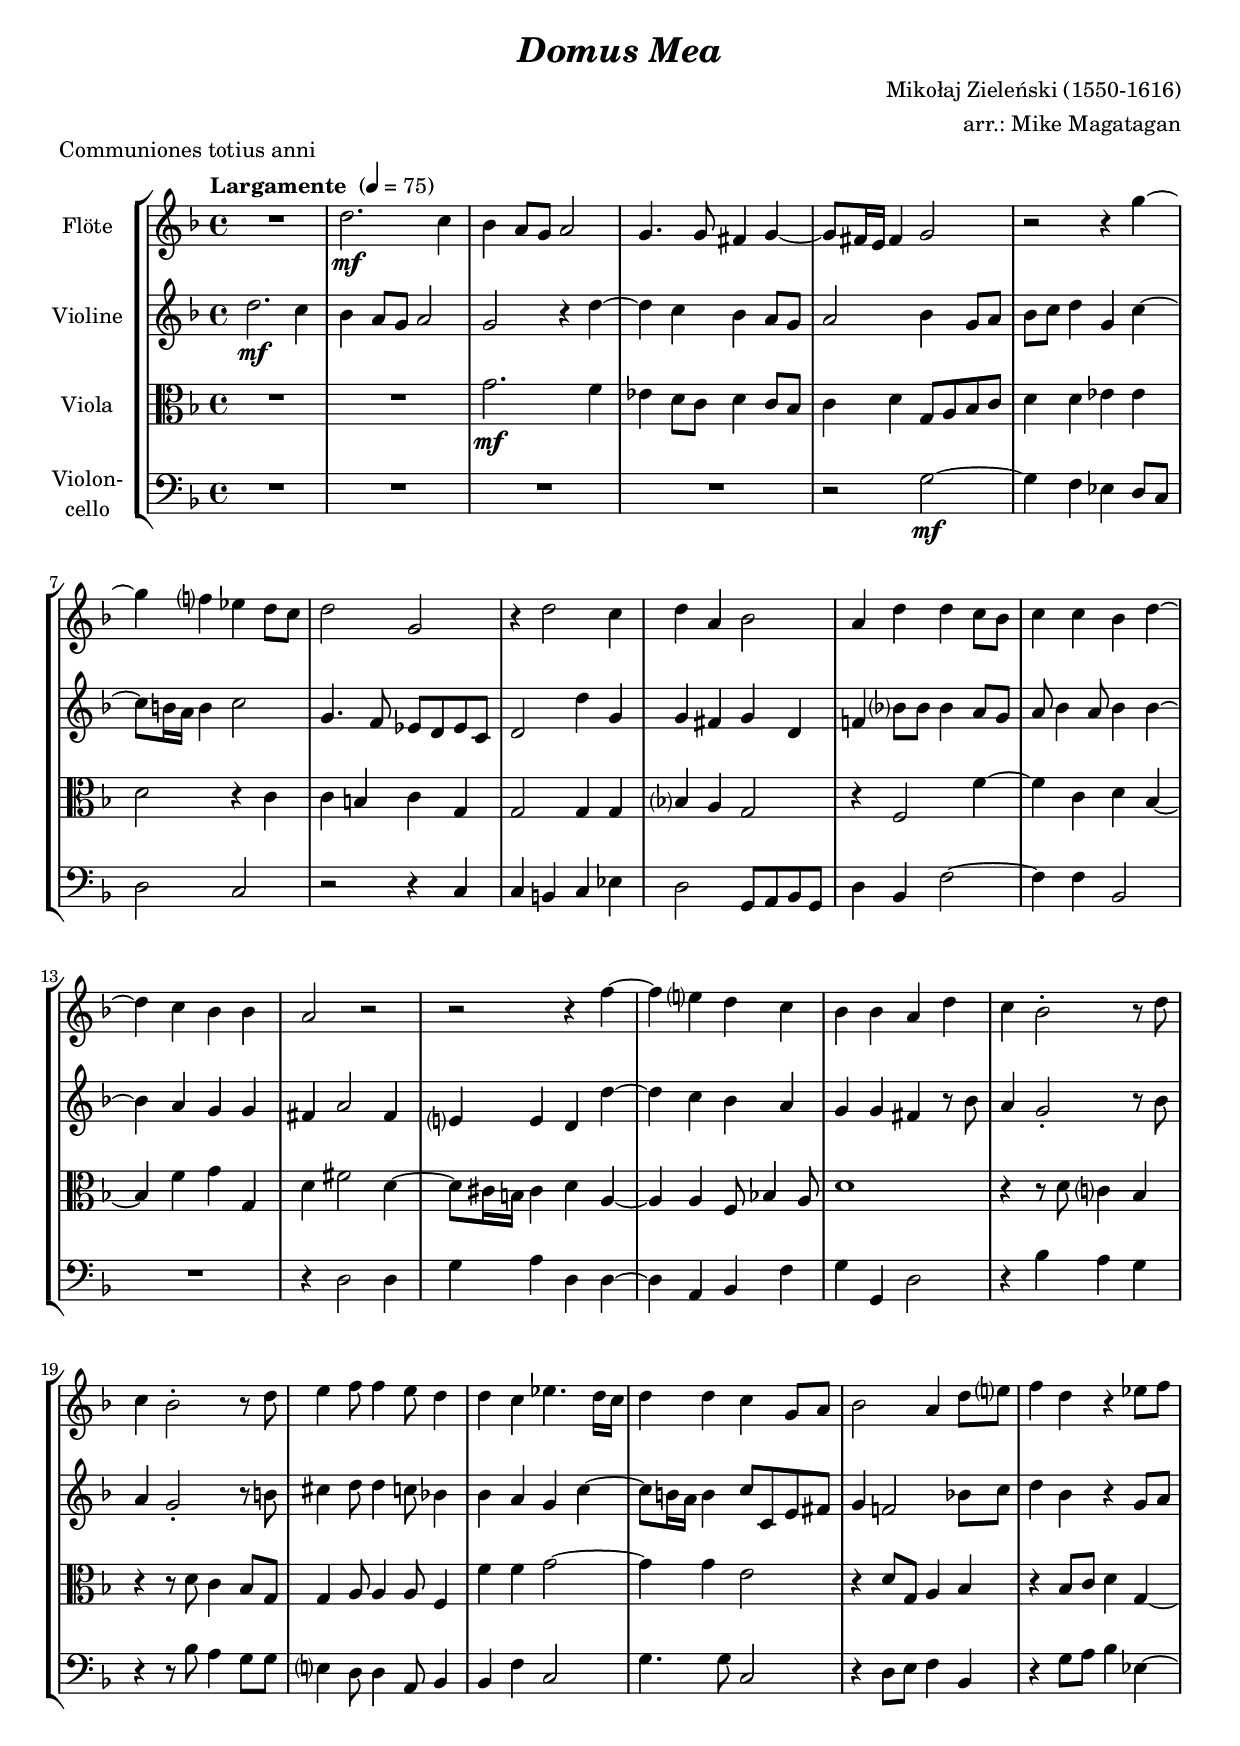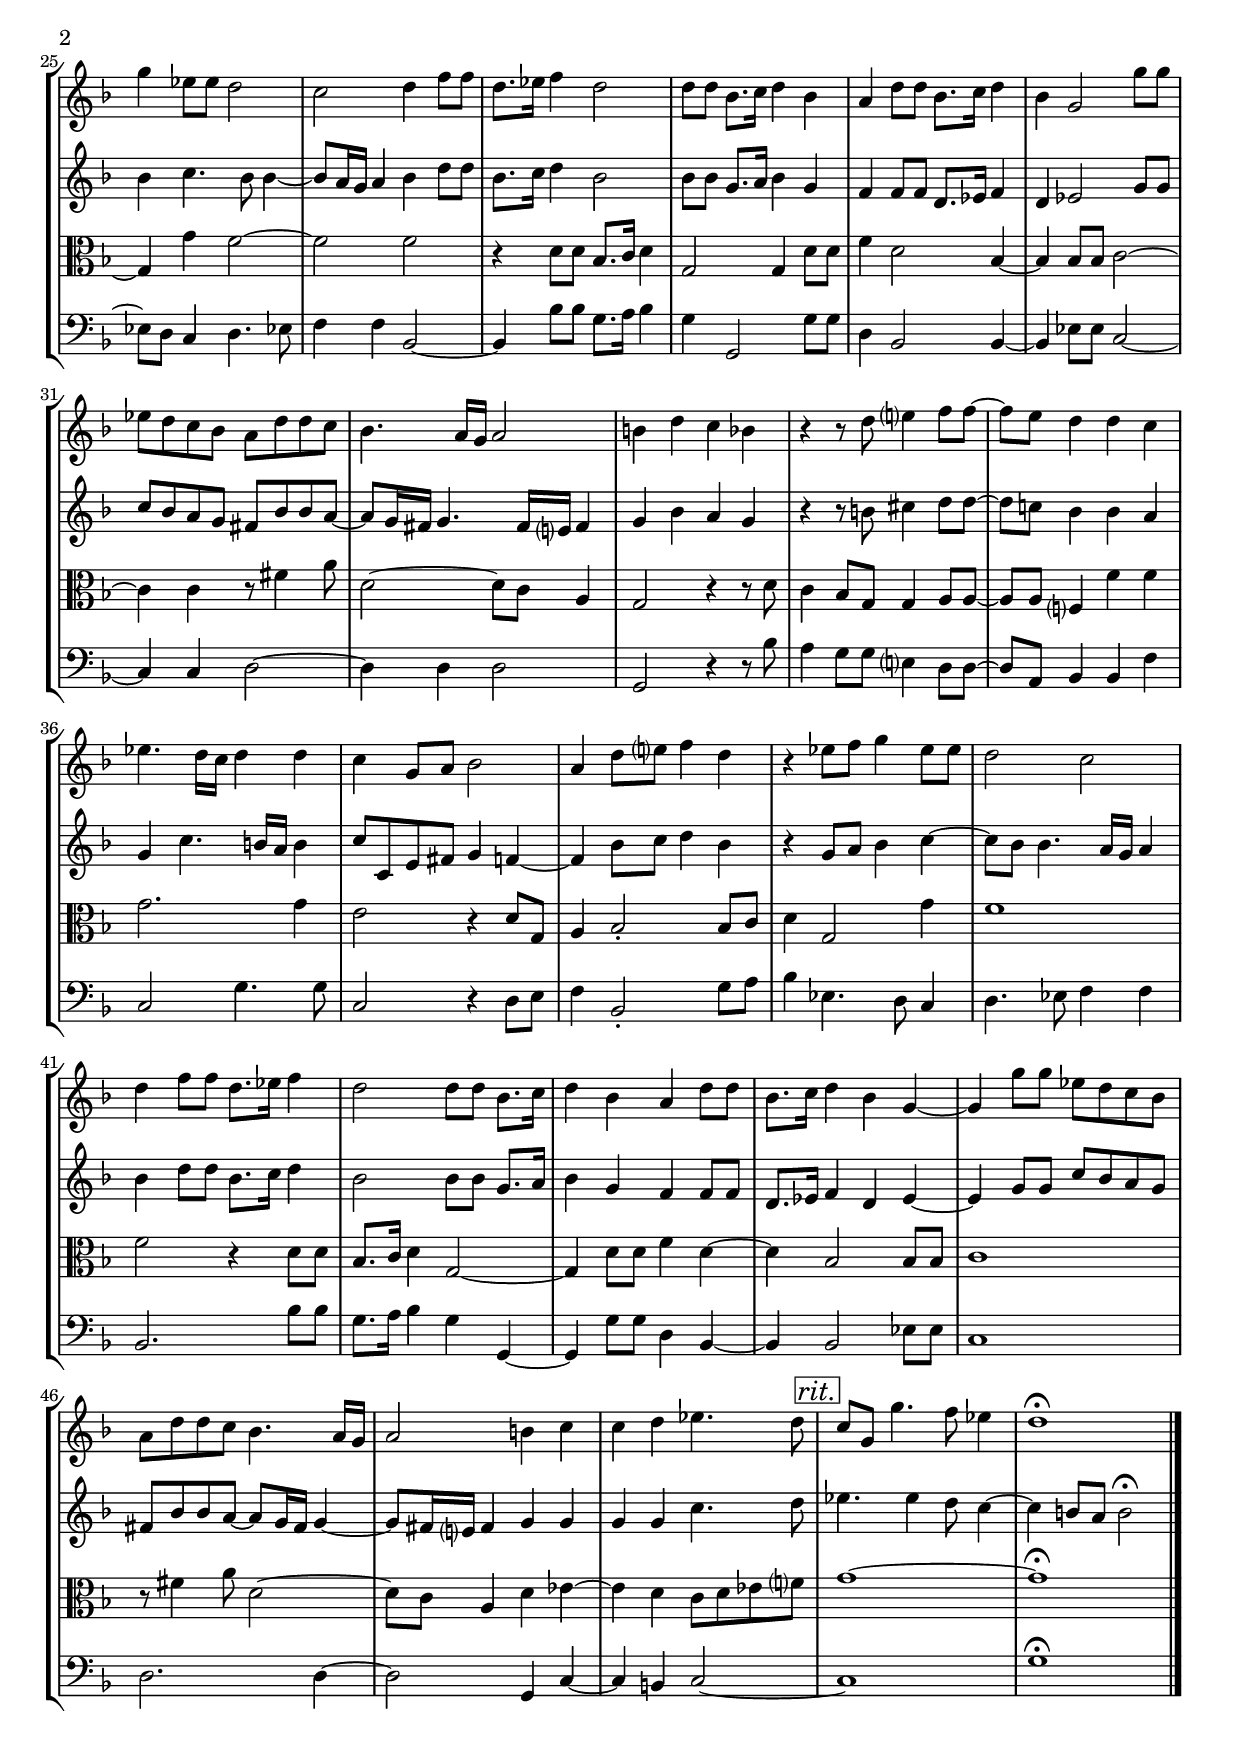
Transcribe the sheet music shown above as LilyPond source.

\version "2.18.2"
\include "deutsch.ly"
  
#(set-global-staff-size 19)

\header {
  title     = \markup \bold \italic "Domus Mea"
  composer  = "Mikołaj Zieleński (1550-1616)"
  arranger  = "arr.: Mike Magatagan"
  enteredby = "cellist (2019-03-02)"
  piece     = "Communiones totius anni"
}

voiceconsts = {
  \key f \major
  \time 4/4
  \clef "treble"
%  \numericTimeSignature
  \compressFullBarRests
  % Set default beaming for all staves
% \set Timing.beamExceptions = #'()
% \set Timing.baseMoment     = #(ly:make-moment 1 4)
% \set Timing.beatStructure  = #'(1 1 1)
  \tempo "Largamente " 4=75
}

micl = "clarinet"
mifl = "flute"
miob = "oboe"
mifh = "french horn"
misx = "tenor sax"
mist = "string ensemble 1"
miba = "cello"
mivl = "violin"
miva = "viola"

rit = \mark \markup \box \italic "rit."

va = \relative c'' {
  \voiceconsts

  R1
  d2.\mf c4
  b a8 g a2
  g4. g8 fis4 g~
  g8 fis16 e fis4 g2
  r r4 g'~
  g f? es d8 c
  d2 g,

  r4 d'2 c4
  d a b2
  a4 d d c8 b
  c4 c b d~
  d c b b
  a2 r
  r r4 f'~
  f e? d c
  b b a d

  c b2-. r8 d
  c4 b2-. r8 d
  e4 f8 f4 e8 d4
  d c es4. d16 c
  d4 d c g8 a
  b2 a4 d8 e?
  f4 d r es8 f

  g4 es8 es d2
  c d4 f8 f
  d8. es16 f4 d2
  d8 d b8. c16 d4 b
  a d8 d b8. c16 d4
  b g2 g'8 g
  es d c b a d d c

  b4. a16 g a2
  h4 d c b
  r r8 d e?4 f8 f~
  f e d4 d c
  es4. d16 c d4 d
  c g8 a b2
  a4 d8 e? f4 d

  r es8 f g4 es8 es
  d2 c
  d4 f8 f d8. es16 f4
  d2 d8 d b8. c16
  d4 b a d8 d
  b8. c16 d4 b g~

  g g'8 g es d c b
  a d d c b4. a16 g
  a2 h4 c
  c d es4. d8 \rit
  c g g'4. f8 es4
  d1\fermata \bar "|."
}

vb = \relative c'' {
  \voiceconsts

  d2.\mf c4
  b a8 g a2
  g r4 d'~
  d c b a8 g
  a2 b4 g8 a
  b c d4 g, c~
  c8 h16 a h4 c2

  g4. f8 es d es c
  d2 d'4 g,
  g fis g d
  f! b?8 b b4 a8 g
  a b4 a8 b4 b~
  b a g g
  fis a2 fis4

  e? e d d'~
  d c b a
  g g fis r8 b
  a4 g2-. r8 b
  a4 g2-. r8 h
  cis4 d8 d4 c8 b!4
  b a g c~

  c8 h16 a h4 c8 c, e fis
  g4 f!2 b!8 c
  d4 b r g8 a
  b4 c4. b8 b4~
  b8 a16 g a4 b d8 d
  b8. c16 d4 b2

  b8 b g8. a16 b4 g
  f f8 f d8. es16 f4
  d es2 g8 g
  c b a g fis b b a~
  a g16 fis g4. fis16 e? fis4
  g b a g

  r r8 h cis4 d8 d~
  d c! b4 b a
  g c4. h16 a h4
  c8 c, e fis g4 f~
  f b8 c d4 b
  r g8 a b4 c~

  c8 b b4. a16 g a4
  b d8 d b8. c16 d4
  b2 b8 b g8. a16
  b4 g f f8 f
  d8. es16 f4 d es~
  es g8 g c b a g

  fis b b a~ a g16 fis g4~
  g8 fis16 e? fis4 g g
  g g c4. d8 \rit
  es4. es4 d8 c4~
  c h8 a h2\fermata \bar "|."
}

vc = \relative c'' {
  \voiceconsts
  \clef "alto"

  R1*2
  g2.\mf f4
  es d8 c d4 c8 b
  c4 d g,8 a b c
  d4 d es es
  d2 r4 c
  c h c g

  g2 g4 g
  b? a g2
  r4 f2 f'4~
  f c d b~
  b f' g g,
  d' fis2 d4~
  d8 cis16 h cis4 d a~
  a a f8 b!4 a8
  d1

  r4 r8 d c?4 b
  r r8 d c4 b8 g
  g4 a8 a4 a8 f4
  f' f g2~
  g4 g e2
  r4 d8 g, a4 b
  r b8 c d4 g,~
  g g' f2~

  f f
  r4 d8 d b8. c16 d4
  g,2 g4 d'8 d
  f4 d2 b4~
  b b8 b c2~
  c4 c r8 fis4 a8
  d,2~ d8 c a4
  g2 r4 r8 d'

  c4 b8 g g4 a8 a~
  a a f?4 f' f
  g2. g4
  e2 r4 d8 g,
  a4 b2-. b8 c
  d4 g,2 g'4
  f1
  f2 r4 d8 d
  b8. c16 d4 g,2~

  g4 d'8 d f4 d~
  d b2 b8 b
  c1
  r8 fis4 a8 d,2~
  d8 c a4 d es~
  es d c8 d es f? \rit
  g1~
  g\fermata \bar "|."
}

vd = \relative c' {
  \voiceconsts
  \clef "bass"

  R1*4
  r2 g~\mf
  g4 f es d8 c
  d2 c
  r r4 c
  c h c es
  d2 g,8 a b g
  d'4 b f'2~
  f4 f b,2

  R1
  r4 d2 d4
  g a d, d~
  d a b f'
  g g, d'2
  r4 b' a g
  r r8 b a4 g8 g
  e?4 d8 d4 a8 b4
  b f' c2

  g'4. g8 c,2
  r4 d8 e f4 b,
  r g'8 a b4 es,~
  es8 d c4 d4. es8
  f4 f b,2~
  b4 b'8 b g8. a16 b4
  g g,2 g'8 g
  d4 b2 b4~

  b es8 es c2~
  c4 c d2~
  d4 d d2
  g, r4 r8 b'
  a4 g8 g e?4 d8 d~
  d a b4 b f'
  c2 g'4. g8
  c,2 r4 d8 e

  f4 b,2-. g'8 a
  b4 es,4. d8 c4
  d4. es8 f4 f
  b,2. b'8 b
  g8. a16 b4 g g,~
  g g'8 g d4 b~
  b b2 es8 es
  c1

  d2. d4~
  d2 g,4 c~
  c h c2~ \rit
  c1
  g'\fermata \bar "|."
}


music = \new StaffGroup <<
      \new Staff {
	\set Staff.midiInstrument = \mifl
	\set Staff.instrumentName = \markup \center-column { "Flöte" }
	\transpose f f { \va }
      }

      \new Staff {
	\set Staff.midiInstrument = \mivl
	\set Staff.instrumentName = \markup \center-column { "Violine" }
	\transpose f f { \vb }
      }

      \new Staff {
	\set Staff.midiInstrument = \miva
	\set Staff.instrumentName = \markup \center-column { "Viola" }
	\transpose f f { \vc }
      }

      \new Staff {
	\set Staff.midiInstrument = \miba
	\set Staff.instrumentName = \markup \center-column { "Violon-" "cello" }
	\transpose f f { \vd }
      }
>>

\book {
  \score {
    \music
    \layout {}
  }

  \score {
    \unfoldRepeats \music

    \midi {
      \context {
        \Score
      }
    }
  }
}
